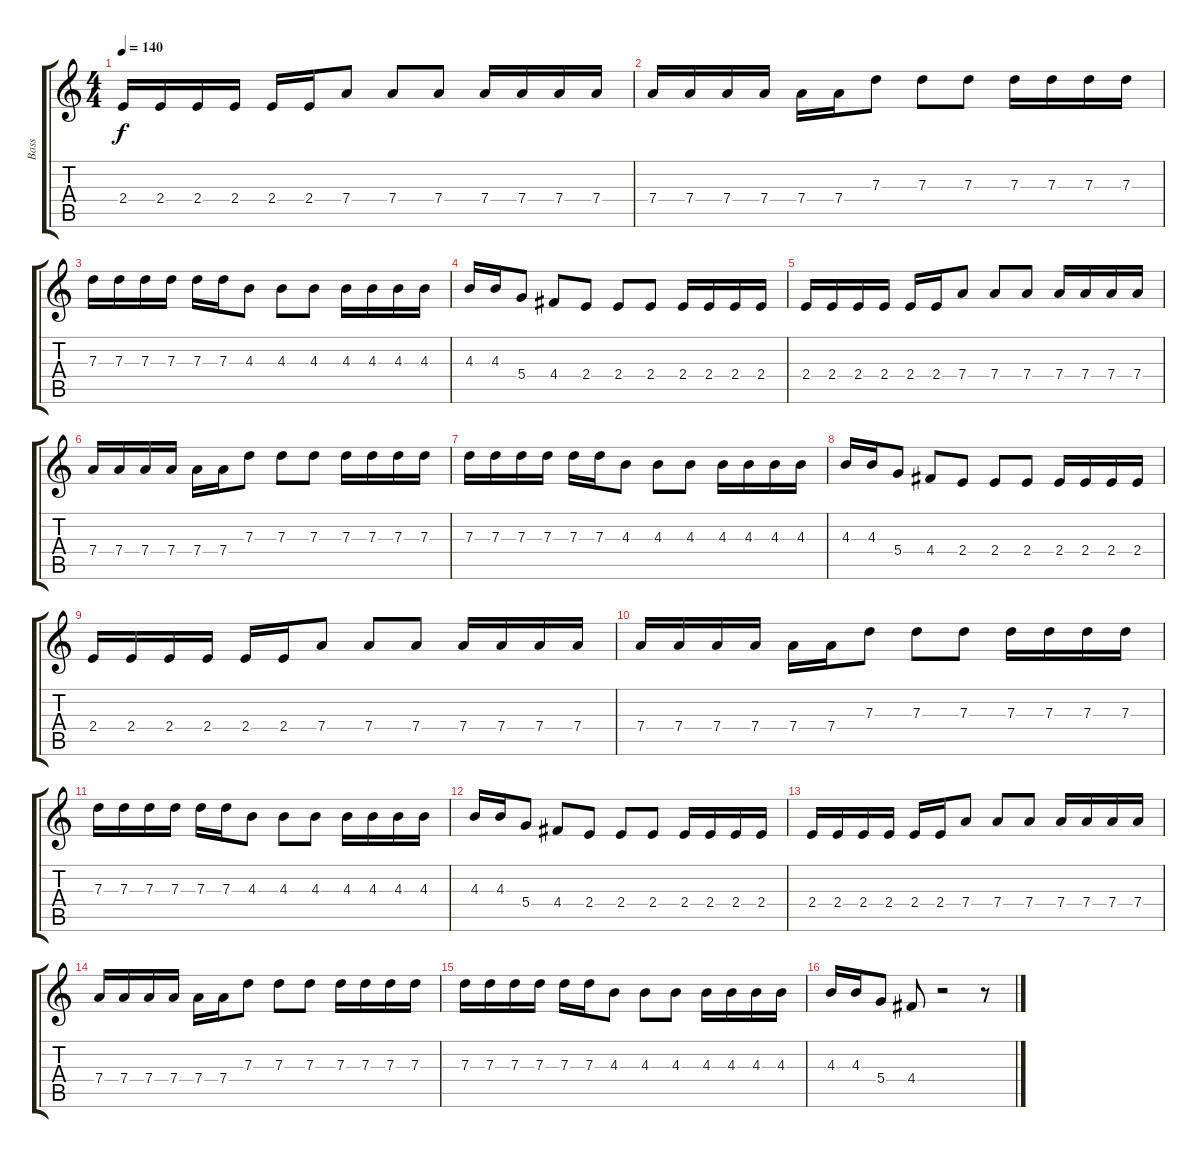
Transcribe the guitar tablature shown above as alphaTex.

\track ("Bass" "Bass") {instrument electricbassfinger}
\staff {score tabs}
\tuning (E4 B3 G3 D3 A2 E2) {hide}
\ts (4 4)
\tempo 140
\clef g2
\ks c
2.4.16{dy f} 2.4.16 2.4.16 2.4.16 2.4.16 2.4.16 7.4.8 7.4.8 7.4.8 7.4.16 7.4.16 7.4.16 7.4.16 |
7.4.16 7.4.16 7.4.16 7.4.16 7.4.16 7.4.16 7.3.8 7.3.8 7.3.8 7.3.16 7.3.16 7.3.16 7.3.16 |
7.3.16 7.3.16 7.3.16 7.3.16 7.3.16 7.3.16 4.3.8 4.3.8 4.3.8 4.3.16 4.3.16 4.3.16 4.3.16 |
4.3.16 4.3.16 5.4.8 4.4.8 2.4.8 2.4.8 2.4.8 2.4.16 2.4.16 2.4.16 2.4.16 |
2.4.16 2.4.16 2.4.16 2.4.16 2.4.16 2.4.16 7.4.8 7.4.8 7.4.8 7.4.16 7.4.16 7.4.16 7.4.16 |
7.4.16 7.4.16 7.4.16 7.4.16 7.4.16 7.4.16 7.3.8 7.3.8 7.3.8 7.3.16 7.3.16 7.3.16 7.3.16 |
7.3.16 7.3.16 7.3.16 7.3.16 7.3.16 7.3.16 4.3.8 4.3.8 4.3.8 4.3.16 4.3.16 4.3.16 4.3.16 |
4.3.16 4.3.16 5.4.8 4.4.8 2.4.8 2.4.8 2.4.8 2.4.16 2.4.16 2.4.16 2.4.16 |
2.4.16 2.4.16 2.4.16 2.4.16 2.4.16 2.4.16 7.4.8 7.4.8 7.4.8 7.4.16 7.4.16 7.4.16 7.4.16 |
7.4.16 7.4.16 7.4.16 7.4.16 7.4.16 7.4.16 7.3.8 7.3.8 7.3.8 7.3.16 7.3.16 7.3.16 7.3.16 |
7.3.16 7.3.16 7.3.16 7.3.16 7.3.16 7.3.16 4.3.8 4.3.8 4.3.8 4.3.16 4.3.16 4.3.16 4.3.16 |
4.3.16 4.3.16 5.4.8 4.4.8 2.4.8 2.4.8 2.4.8 2.4.16 2.4.16 2.4.16 2.4.16 |
2.4.16 2.4.16 2.4.16 2.4.16 2.4.16 2.4.16 7.4.8 7.4.8 7.4.8 7.4.16 7.4.16 7.4.16 7.4.16 |
7.4.16{volume 0} 7.4.16 7.4.16 7.4.16 7.4.16 7.4.16 7.3.8 7.3.8 7.3.8 7.3.16 7.3.16 7.3.16 7.3.16 |
7.3.16 7.3.16 7.3.16 7.3.16 7.3.16 7.3.16 4.3.8 4.3.8 4.3.8 4.3.16 4.3.16 4.3.16 4.3.16 |
4.3.16 4.3.16 5.4.8 4.4.8 r.2 r.8
